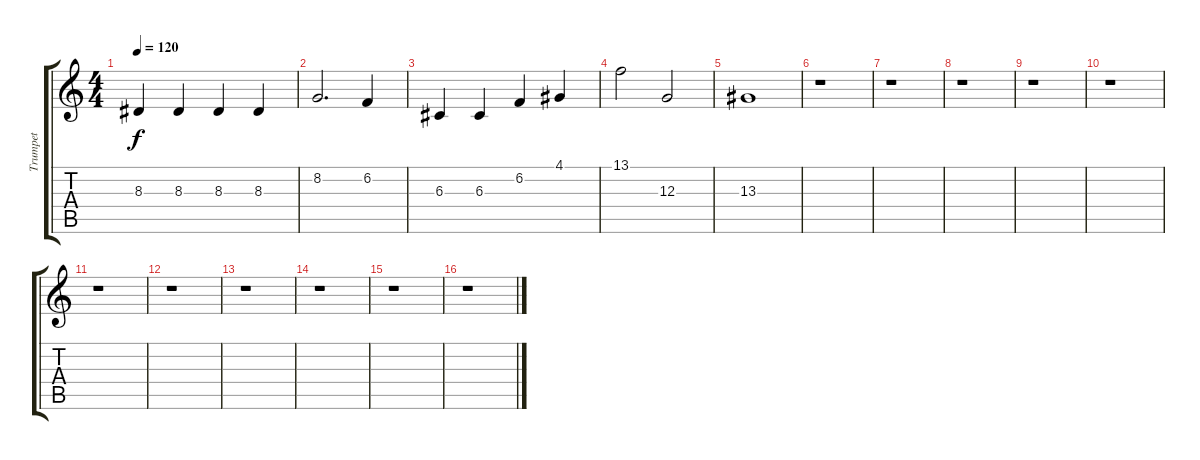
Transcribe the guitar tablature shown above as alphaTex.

\track ("Trumpet" "Trumpet") {instrument trumpet}
\staff {score tabs}
\tuning (E4 B3 G3 D3 A2 E2) {hide}
\ts (4 4)
\tempo 120
\clef g2
\ks c
8.3.4{dy f} 8.3.4 8.3.4 8.3.4 |
8.2.2{d} 6.2.4 |
6.3.4 6.3.4 6.2.4 4.1.4 |
13.1.2 12.3.2 |
13.3.1 |
r.1 |
r.1 |
r.1 |
r.1 |
r.1 |
r.1 |
r.1 |
r.1 |
r.1 |
r.1 |
r.1
